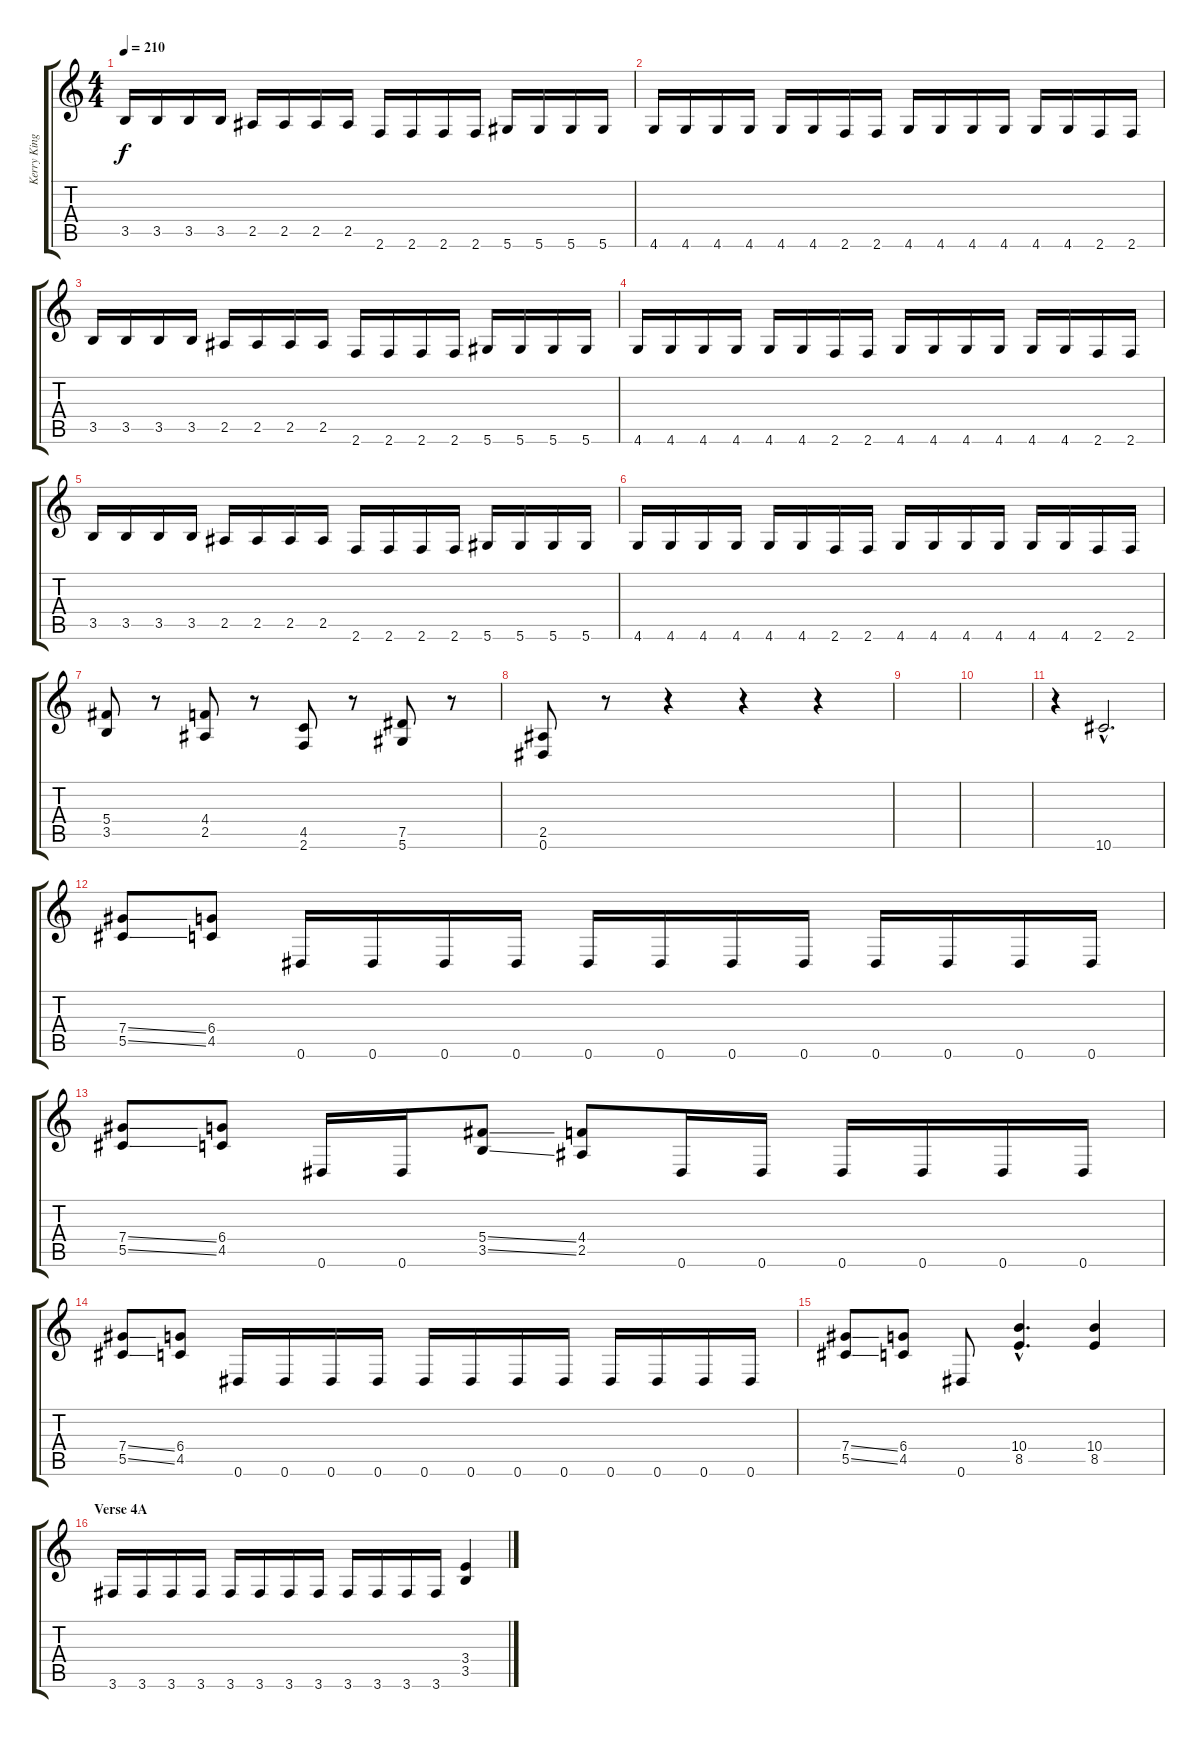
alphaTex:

\track ("Kerry King" "Kerry King") {instrument distortionguitar}
\staff {score tabs}
\tuning (Eb4 Bb3 Gb3 Db3 Ab2 Eb2) {hide}
\ts (4 4)
\tempo 210
\clef g2
\ks c
3.5.16{dy f} 3.5.16 3.5.16 3.5.16 2.5.16 2.5.16 2.5.16 2.5.16 2.6.16 2.6.16 2.6.16 2.6.16 5.6.16 5.6.16 5.6.16 5.6.16 |
4.6.16 4.6.16 4.6.16 4.6.16 4.6.16 4.6.16 2.6.16 2.6.16 4.6.16 4.6.16 4.6.16 4.6.16 4.6.16 4.6.16 2.6.16 2.6.16 |
3.5.16 3.5.16 3.5.16 3.5.16 2.5.16 2.5.16 2.5.16 2.5.16 2.6.16 2.6.16 2.6.16 2.6.16 5.6.16 5.6.16 5.6.16 5.6.16 |
4.6.16 4.6.16 4.6.16 4.6.16 4.6.16 4.6.16 2.6.16 2.6.16 4.6.16 4.6.16 4.6.16 4.6.16 4.6.16 4.6.16 2.6.16 2.6.16 |
3.5.16 3.5.16 3.5.16 3.5.16 2.5.16 2.5.16 2.5.16 2.5.16 2.6.16 2.6.16 2.6.16 2.6.16 5.6.16 5.6.16 5.6.16 5.6.16 |
4.6.16 4.6.16 4.6.16 4.6.16 4.6.16 4.6.16 2.6.16 2.6.16 4.6.16 4.6.16 4.6.16 4.6.16 4.6.16 4.6.16 2.6.16 2.6.16 |
(5.4 3.5).8 r.8 (4.4 2.5).8 r.8 (4.5 2.6).8 r.8 (7.5 5.6).8 r.8 |
(2.5 0.6).8 r.8 r.4 r.4 r.4 |
|
|
r.4 10.6{hac}.2{d} |
(7.4{ss} 5.5{ss}).8 (6.4 4.5).8 0.6.16 0.6.16 0.6.16 0.6.16 0.6.16 0.6.16 0.6.16 0.6.16 0.6.16 0.6.16 0.6.16 0.6.16 |
(7.4{ss} 5.5{ss}).8 (6.4 4.5).8 0.6.16 0.6.16 (5.4{ss} 3.5{ss}).8 (4.4 2.5).8 0.6.16 0.6.16 0.6.16 0.6.16 0.6.16 0.6.16 |
(7.4{ss} 5.5{ss}).8 (6.4 4.5).8 0.6.16 0.6.16 0.6.16 0.6.16 0.6.16 0.6.16 0.6.16 0.6.16 0.6.16 0.6.16 0.6.16 0.6.16 |
(7.4{ss} 5.5{ss}).8 (6.4 4.5).8 0.6.8 (10.4{hac} 8.5{hac}).4{d} (10.4 8.5).4 |
\section ("" "Verse 4A")
3.6.16 3.6.16 3.6.16 3.6.16 3.6.16 3.6.16 3.6.16 3.6.16 3.6.16 3.6.16 3.6.16 3.6.16 (3.4 3.5).4
